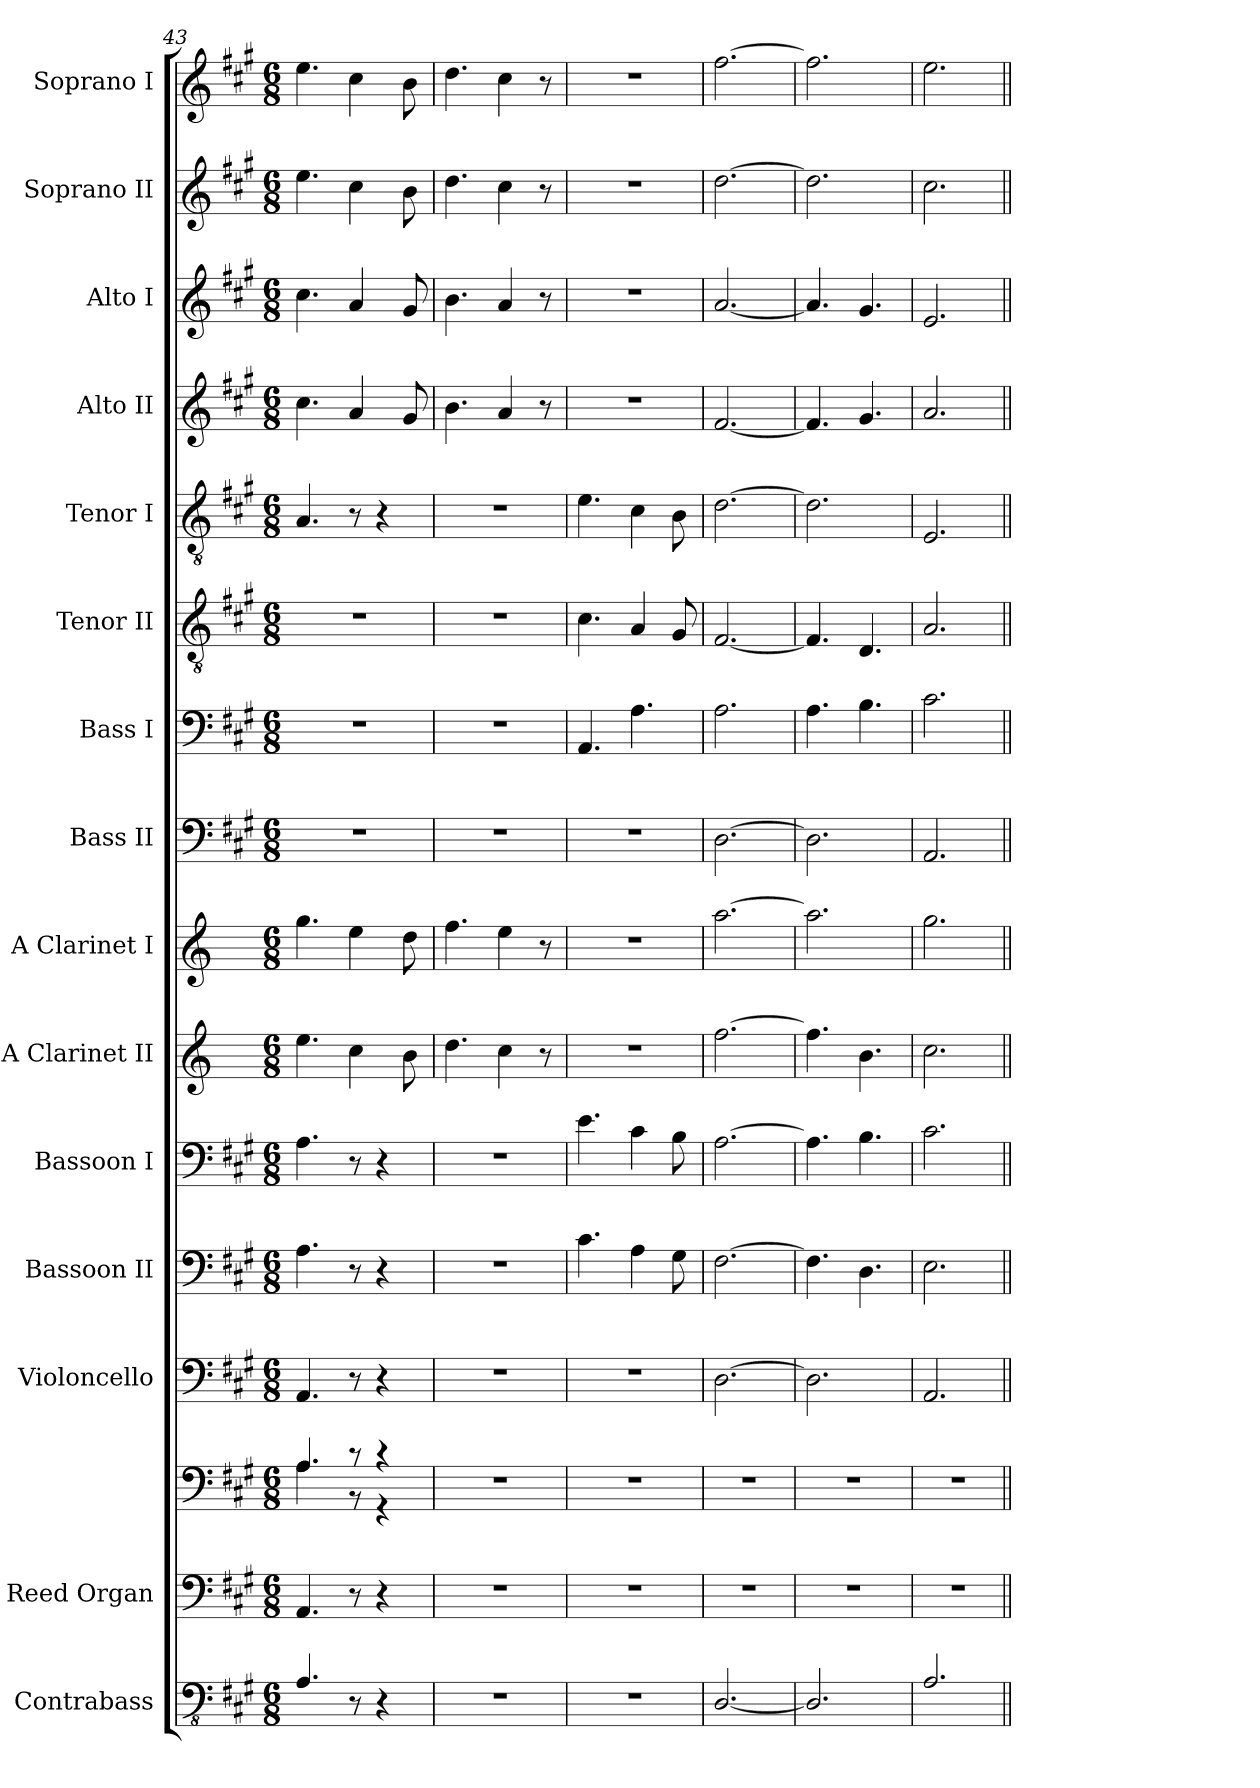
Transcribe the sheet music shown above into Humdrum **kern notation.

**kern	**kern	**kern	**kern	**kern	**kern	**kern	**kern	**kern	**kern	**kern	**kern	**kern	**kern	**kern	**kern
*part15	*part14	*part14	*part13	*part12	*part11	*part10	*part9	*part8	*part7	*part6	*part5	*part4	*part3	*part2	*part1
*staff16	*staff15	*staff14	*staff13	*staff12	*staff11	*staff10	*staff9	*staff8	*staff7	*staff6	*staff5	*staff4	*staff3	*staff2	*staff1
*I"Contrabass	*I"Reed Organ	*	*I"Violoncello	*I"Bassoon II	*I"Bassoon I	*I"A Clarinet II	*I"A Clarinet I	*I"Bass II	*I"Bass I	*I"Tenor II	*I"Tenor I	*I"Alto II	*I"Alto I	*I"Soprano II	*I"Soprano I
*I'Cb.	*I'Rd. Org.	*	*I'Vc.	*I'Bsn.	*I'Bsn.	*I'A Cl.	*I'A Cl.	*I'B.	*I'B.	*I'T.	*I'T.	*I'A.	*I'A.	*I'S.	*I'S.
*clefFv4	*clefF4	*clefF4	*clefF4	*clefF4	*clefF4	*clefG2	*clefG2	*clefF4	*clefF4	*clefGv2	*clefGv2	*clefG2	*clefG2	*clefG2	*clefG2
*ITrd7c12	*	*	*	*	*	*ITrd2c3	*ITrd2c3	*	*	*	*	*	*	*	*
*k[f#c#g#]	*k[f#c#g#]	*k[f#c#g#]	*k[f#c#g#]	*k[f#c#g#]	*k[f#c#g#]	*k[f#c#g#]	*k[f#c#g#]	*k[f#c#g#]	*k[f#c#g#]	*k[f#c#g#]	*k[f#c#g#]	*k[f#c#g#]	*k[f#c#g#]	*k[f#c#g#]	*k[f#c#g#]
*M6/8	*M6/8	*M6/8	*M6/8	*M6/8	*M6/8	*M6/8	*M6/8	*M6/8	*M6/8	*M6/8	*M6/8	*M6/8	*M6/8	*M6/8	*M6/8
=43	=43	=43	=43	=43	=43	=43	=43	=43	=43	=43	=43	=43	=43	=43	=43
*	*	*^	*	*	*	*	*	*	*	*	*	*	*	*	*
4.AAA/	4.AA/	4.A/	4.A\	4.AA/	4.A\	4.A\	4.cc#\	4.ee\	2.r	2.r	2.r	4.A/	4.cc#\	4.cc#\	4.ee\	4.ee\
8r	8r	8r	8r	8r	8r	8r	4a\	4cc#\	.	.	.	8r	4a/	4a/	4cc#\	4cc#\
4r	4r	4r	4r	4r	4r	4r	.	.	.	.	.	4r	.	.	.	.
.	.	.	.	.	.	.	8g#\	8b\	.	.	.	.	8g#/	8g#/	8b\	8b\
*	*	*v	*v	*	*	*	*	*	*	*	*	*	*	*	*	*
=44	=44	=44	=44	=44	=44	=44	=44	=44	=44	=44	=44	=44	=44	=44	=44
2.r	2.r	2.r	2.r	2.r	2.r	4.b\	4.dd\	2.r	2.r	2.r	2.r	4.b\	4.b\	4.dd\	4.dd\
.	.	.	.	.	.	4a\	4cc#\	.	.	.	.	4a/	4a/	4cc#\	4cc#\
.	.	.	.	.	.	8r	8r	.	.	.	.	8r	8r	8r	8r
=45	=45	=45	=45	=45	=45	=45	=45	=45	=45	=45	=45	=45	=45	=45	=45
2.r	2.r	2.r	2.r	4.c#\	4.e\	2.r	2.r	2.r	4.AA/	4.c#\	4.e\	2.r	2.r	2.r	2.r
.	.	.	.	4A\	4c#\	.	.	.	4.A\	4A/	4c#\	.	.	.	.
.	.	.	.	8G#\	8B\	.	.	.	.	8G#/	8B\	.	.	.	.
=46	=46	=46	=46	=46	=46	=46	=46	=46	=46	=46	=46	=46	=46	=46	=46
[2.DDD/	2.r	2.r	[2.D\	[2.F#\	[2.A\	[2.dd\	[2.ff#\	[2.D\	2.A\	[2.F#/	[2.d\	[2.f#/	[2.a/	[2.dd\	[2.ff#\
=47	=47	=47	=47	=47	=47	=47	=47	=47	=47	=47	=47	=47	=47	=47	=47
2.DDD/]	2.r	2.r	2.D\]	4.F#\]	4.A\]	4.dd\]	2.ff#\]	2.D\]	4.A\	4.F#/]	2.d\]	4.f#/]	4.a/]	2.dd\]	2.ff#\]
.	.	.	.	4.D\	4.B\	4.g#\	.	.	4.B\	4.D/	.	4.g#/	4.g#/	.	.
!!LO:PB:g=z
=48	=48	=48	=48	=48	=48	=48	=48	=48	=48	=48	=48	=48	=48	=48	=48
2.AAA/	2.r	2.r	2.AA/	2.E\	2.c#\	2.a\	2.ee\	2.AA/	2.c#\	2.A/	2.E/	2.a/	2.e/	2.cc#\	2.ee\
=||	=||	=||	=||	=||	=||	=||	=||	=||	=||	=||	=||	=||	=||	=||	=||
*-	*-	*-	*-	*-	*-	*-	*-	*-	*-	*-	*-	*-	*-	*-	*-
